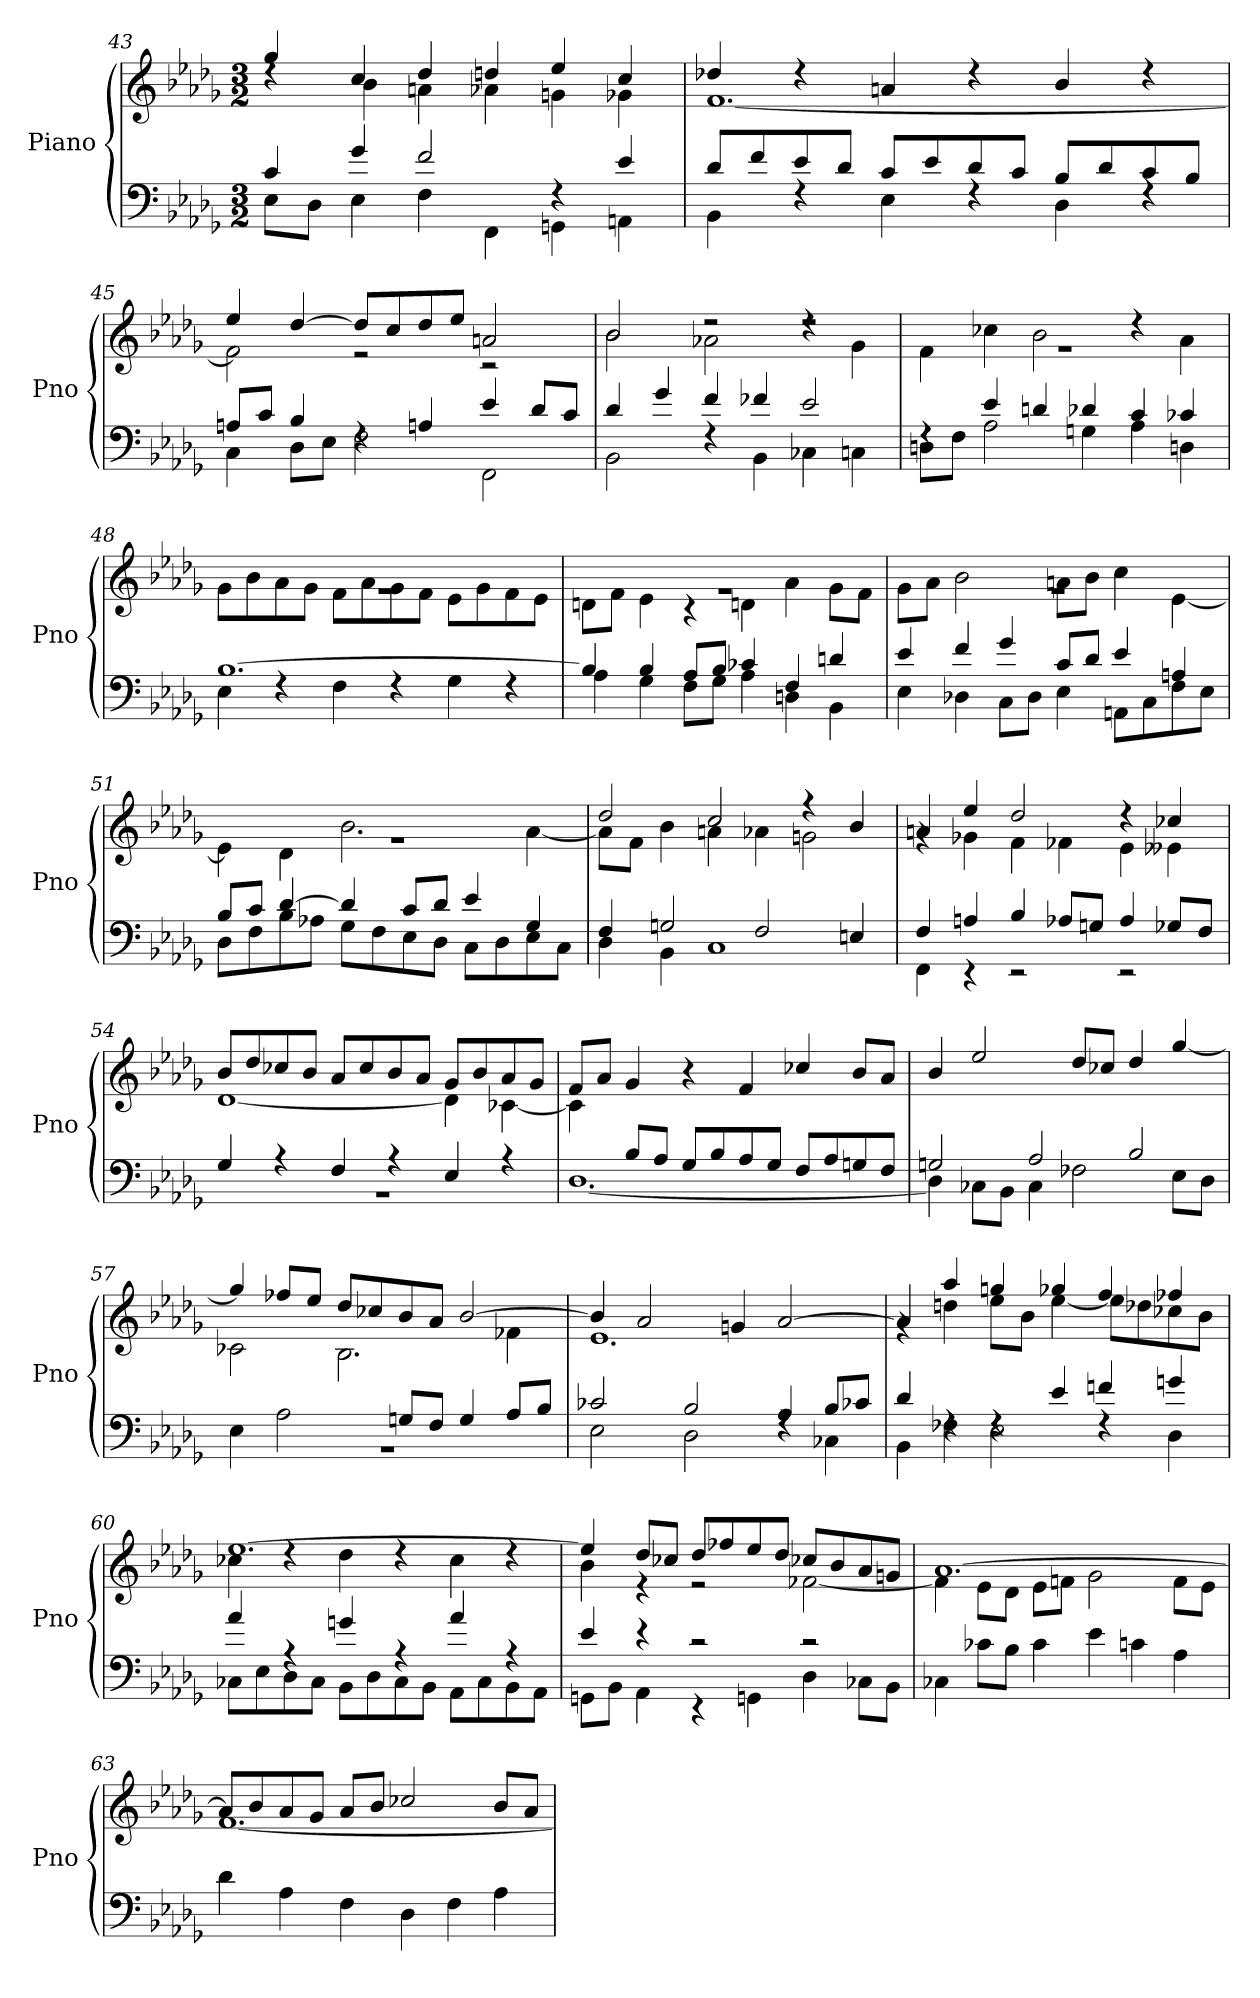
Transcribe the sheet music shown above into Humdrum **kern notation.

**kern	**kern
*part1	*part1
*staff2	*staff1
*I"Piano	*
*I'Pno	*
*clefF4	*clefG2
*k[b-e-a-d-g-]	*k[b-e-a-d-g-]
*M3/2	*M3/2
=43	=43
*^	*^
4c/	8E-\L	4gg-/	4rdd
.	8D-\J	.	.
4g-/	4E-\	4cc/	4b-\
2f/	4F\	4dd-/	4an\
.	4FF\	4ddn/	4a-X\
4rF	4GGn\	4ee-/	4gn\
4e-/	4AAn\	4cc/	4g-X\
!!LO:PB:g=z	!!
=44	=44	=44	=44
8d-/L	4BB-\	4dd-X/	[1.f
8f/	.	.	.
8e-/	4rF	4r	.
8d-/J	.	.	.
8c/L	4E-\	4an/	.
8e-/	.	.	.
8d-/	4rF	4r	.
8c/J	.	.	.
8B-/L	4D-\	4b-/	.
8d-/	.	.	.
8c/	4rF	4r	.
8B-/J	.	.	.
=45	=45	=45	=45
8An/L	4C\	4ee-/	2f\]
8c/J	.	.	.
4B-/	8D-\L	[4dd-/	.
.	8E-\J	.	.
4rF	2F\	8dd-/L]	2r
.	.	8cc/	.
4An/	.	8dd-/	.
.	.	8ee-/J	.
4e-/	2FF\	2an/	2r
8d-/L	.	.	.
8c/J	.	.	.
=46	=46	=46	=46
4d-/	2BB-\	2b-/	2b-\
4g-/	.	.	.
4f/	4rF	2r	2a-X\
4f-X/	4BB-\	.	.
2e-/	4C-X\	2r	4rdd
.	4Cn\	.	4g-\
=47	=47	=47	=47
4rF	8Dn\L	1.rg	4f\
.	8F\J	.	.
4e-/	2A-\	.	4cc-X\
4dn/	.	.	2b-\
4d-X/	4Gn\	.	.
4c/	4A-\	.	4rdd
4c-X/	4Dn\	.	4a-\
!!LO:LB:g=z	!!
=48	=48	=48	=48
[1.B-	4E-\	1.rg	8g-\L
.	.	.	8b-\
.	4rF	.	8a-\
.	.	.	8g-\J
.	4F\	.	8f\L
.	.	.	8a-\
.	4rF	.	8g-\
.	.	.	8f\J
.	4G-\	.	8e-\L
.	.	.	8g-\
.	4rF	.	8f\
.	.	.	8e-\J
=49	=49	=49	=49
4B-/]	4A-\	1.rg	8dn\L
.	.	.	8f\J
4B-/	4G-\	.	4e-\
8A-/L	8F\L	.	4r
8B-/J	8G-\J	.	.
4c-X/	4A-\	.	4dn\
4F/	4Dn\	.	4a-\
4dn/	4BB-\	.	8g-\L
.	.	.	8f\J
=50	=50	=50	=50
4e-/	4E-\	1.rg	8g-\L
.	.	.	8a-\J
4f/	4D-X\	.	2b-\
4g-/	8C\L	.	.
.	8D-\J	.	.
8c/L	4E-\	.	8an\L
8d-/J	.	.	8b-\J
4e-/	8AAn\L	.	4cc\
.	8C\	.	.
4An/	8F\	.	[4e-\
.	8E-\J	.	.
=51	=51	=51	=51
8B-/L	8D-\L	1.rg	4e-\]
8c/J	8F\	.	.
[4d-/	8B-\	.	4d-\
.	8A-X\J	.	.
4d-/]	8G-\L	.	2.b-\
.	8F\	.	.
8c/L	8E-\	.	.
8d-/J	8D-\J	.	.
4e-/	8C\L	.	.
.	8D-\	.	.
4G-/	8E-\	.	[4a-\
.	8C\J	.	.
!!LO:LB:g=z	!!
=52	=52	=52	=52
4F/	4D-\	2dd-/	8a-\L]
.	.	.	8f\J
2Gn/	4BB-\	.	4b-\
.	1C	2cc/	4an\
2F/	.	.	4a-X\
.	.	4r	2gn\
4En/	.	4b-/	.
=53	=53	=53	=53
4F/	4FF\	4an/	4rg
4An/	4r	4ee-/	4g-X\
4B-/	2r	2dd-/	4f\
8A-X/L	.	.	4f-X\
8Gn/J	.	.	.
4A-/	2r	4r	4e-\
8G-X/L	.	4cc-X/	4e--X\
8F/J	.	.	.
=54	=54	=54	=54
4G-/	1.r	8b-/L	[1d-
.	.	8dd-/	.
4r	.	8cc-X/	.
.	.	8b-/J	.
4F/	.	8a-/L	.
.	.	8cc-/	.
4r	.	8b-/	.
.	.	8a-/J	.
4E-/	.	8g-/L	4d-\]
.	.	8b-/	.
4r	.	8a-/	[4c-X\
.	.	8g-/J	.
=55	=55	=55	=55
4ryy	[1.D-	8f/L	4c-\]
.	.	8a-/J	.
8B-/L	.	4g-/	1ryy
8A-/J	.	.	.
8G-/L	.	4r	.
8B-/	.	.	.
8A-/	.	4f/	.
8G-/J	.	.	.
8F/L	.	4cc-X/	.
8A-/	.	.	.
8Gn/	.	8b-/L	4ryy
8F/J	.	8a-/J	.
*	*	*v	*v
!!LO:LB:g=z
=56	=56	=56
2Gn/	4D-\]	4b-/
.	8C-X\L	2ee-/
.	8BB-\J	.
2A-/	4C-\	.
.	2F-X\	8dd-/L
.	.	8cc-X/J
2B-/	.	4dd-/
.	8E-\L	[4gg-/
.	8D-\J	.
=57	=57	=57
*	*	*^
4E-\	1.r	4gg-/]	2c-X\
2A-\	.	8ff-X/L	.
.	.	8ee-/J	.
.	.	8dd-/L	2.B-\
.	.	8cc-X/	.
8Gn/L	.	8b-/	.
8F/J	.	8a-/J	.
4G/	.	[2b-/	.
8A-/L	.	.	4f-X\
8B-/J	.	.	.
=58	=58	=58	=58
2c-X/	2E-\	4b-/]	1.e-
.	.	2a-/	.
2B-/	2D-\	.	.
.	.	4gn/	.
4A-/	4rF	[2a-/	.
8B-/L	4C-X\	.	.
8c-X/J	.	.	.
=59	=59	=59	=59
4d-/	4BB-\	4a-/]	4rg
4rF	4F-X\	4aa-/	4ddn\
4rF	2E-\	4ggn/	8ee-\L
.	.	.	8b-\J
4e-/	.	4gg-X/	[4ee-\
4fn/	4rF	4ff/	8ee-\L]
.	.	.	8dd-X\
4gn/	4D-\	4ff-X/	8cc-X\
.	.	.	8b-\J
!!LO:LB:g=z	!!
=60	=60	=60	=60
4a-/	8C-X\L	[1.ee-	4cc-X\
.	8E-\	.	.
4rA	8D-\	.	4rdd
.	8C-\J	.	.
4gn/	8BB-\L	.	4dd-\
.	8D-\	.	.
4rA	8C-\	.	4rdd
.	8BB-\J	.	.
4a-/	8AA-\L	.	4cc-\
.	8C-\	.	.
4rA	8BB-\	.	4rdd
.	8AA-\J	.	.
=61	=61	=61	=61
4e-/	8GGn\L	4ee-/]	4b-\
.	8BB-\J	.	.
4r	4AA-\	8dd-/L	4r
.	.	8cc-X/J	.
2r	4r	8dd-/L	2r
.	.	8ff-X/	.
.	4GGn\	8ee-/	.
.	.	8dd-/J	.
2r	4D-\	8cc-X/L	[2f-X\
.	.	8b-/	.
.	8C-X\L	8a-/	.
.	8BB-\J	8gn/J	.
*v	*v	*	*
=62	=62	=62
4C-X\	[1.a-	4f-\]
8c-X\L	.	8e-\L
8B-\J	.	8d-\J
4c-\	.	8e-\L
.	.	8fn\J
4e-\	.	2g-\
4cn\	.	.
4A-\	.	8f\L
.	.	8e-\J
=63	=63	=63
4d-\	8a-/L]	[1.f
.	8b-/	.
4A-\	8a-/	.
.	8g-/J	.
4F\	8a-/L	.
.	8b-/J	.
4D-\	2cc-X/	.
4F\	.	.
4A-\	8b-/L	.
.	8a-/J	.
*	*v	*v
=	=
*-	*-
